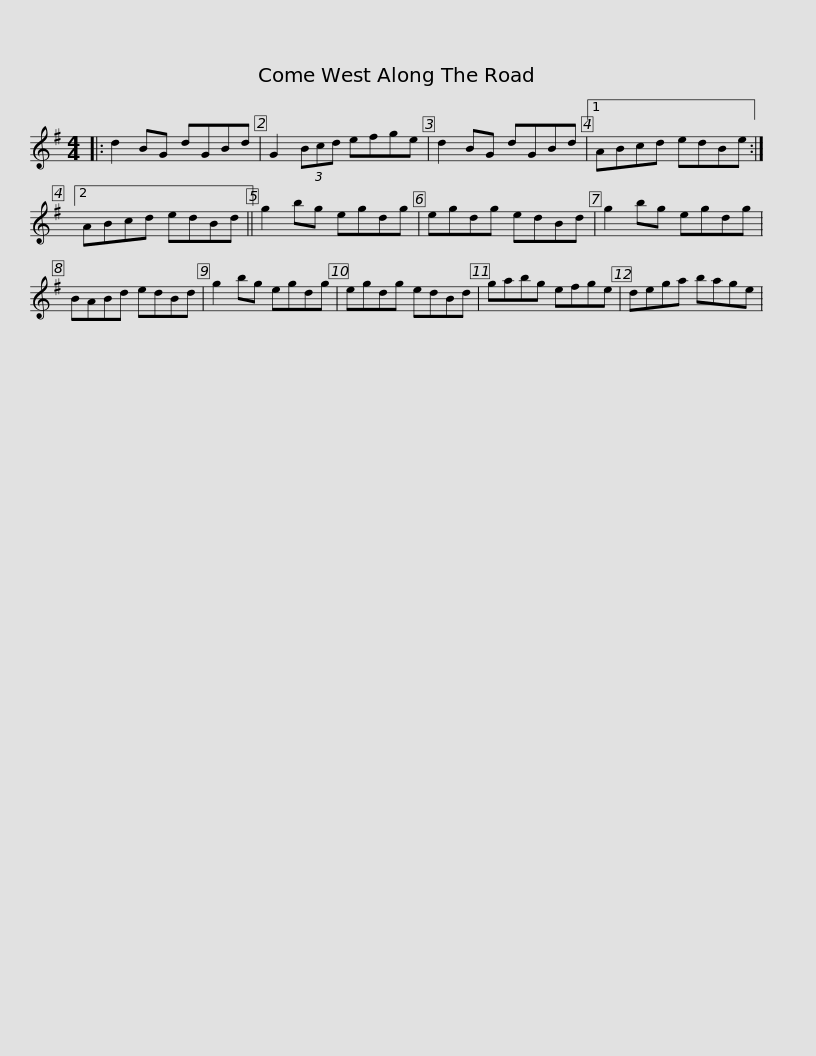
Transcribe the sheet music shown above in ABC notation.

X:1
L:1/8
M:4/4
I:linebreak $
K:G
V:1 treble
V:1
|: d2 BG dGBd | G2 (3Bcd efge | d2 BG dGBd |1 ABcd edBe :|2 ABcd edBd ||$ %5
 g2 bg egdg | egdg edBd | g2 bg egdg | BABd edBd | g2 bg egdg | %10
 egdg edBd |$ gabg efge | dega bage | %13
